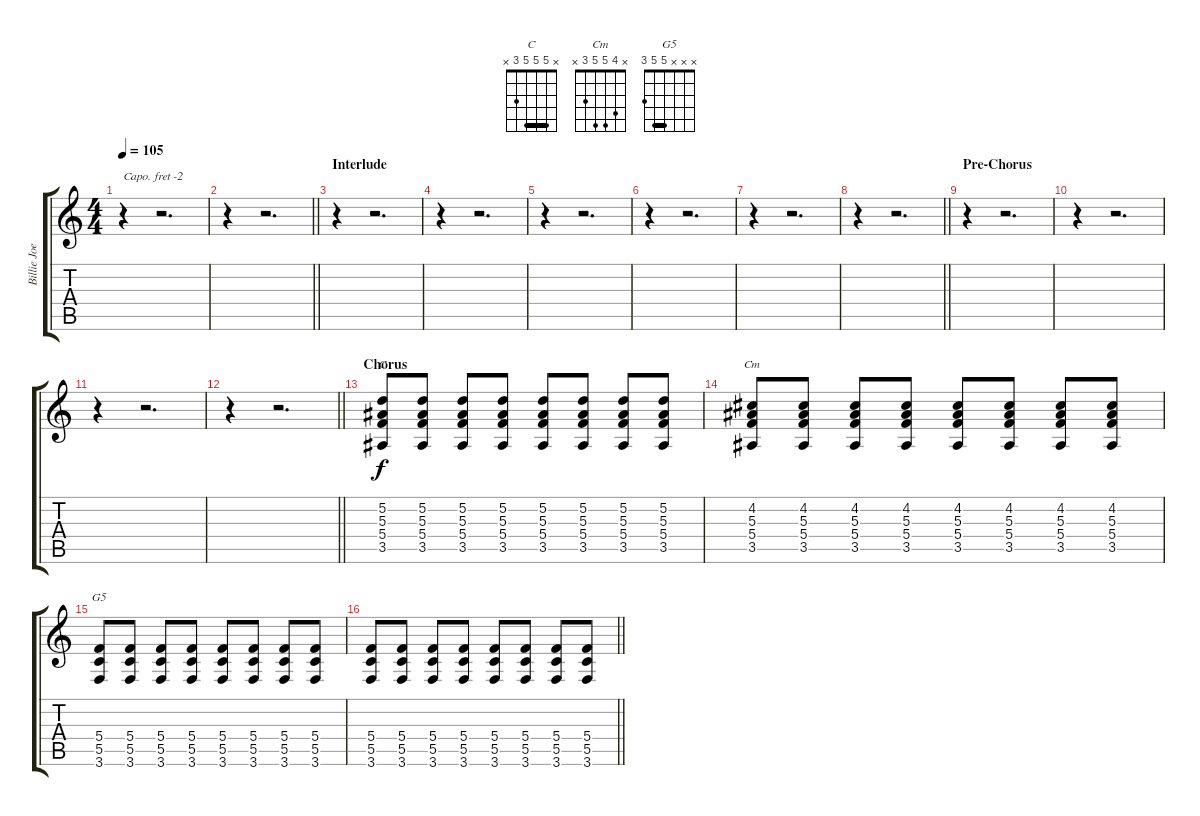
\track ("Billie Joe Armstrong - Guitar 2" "Billie Joe") {instrument distortionguitar}
\staff {score tabs}
\capo -2
\tuning (E4 B3 G3 D3 A2 E2) {hide}
\chord ("C" x 5 5 5 3 x) {barre 5}
\chord ("Cm" x 4 5 5 3 x)
\chord ("G5" x x x 5 5 3) {barre 5}
\ts (4 4)
\tempo 105
\clef g2
\ks c
r.4{dy f} r.2{d} |
\barLineRight lightlight
r.4 r.2{d} |
\section ("" "Interlude")
r.4 r.2{d} |
r.4 r.2{d} |
r.4 r.2{d} |
r.4 r.2{d} |
r.4 r.2{d} |
\barLineRight lightlight
r.4 r.2{d} |
\section ("" "Pre-Chorus")
r.4 r.2{d} |
r.4 r.2{d} |
r.4 r.2{d} |
\barLineRight lightlight
r.4 r.2{d} |
\section ("" "Chorus")
(5.2 5.3 5.4 3.5).8{ch "C"} (5.2 5.3 5.4 3.5).8 (5.2 5.3 5.4 3.5).8 (5.2 5.3 5.4 3.5).8 (5.2 5.3 5.4 3.5).8 (5.2 5.3 5.4 3.5).8 (5.2 5.3 5.4 3.5).8 (5.2 5.3 5.4 3.5).8 |
(4.2 5.3 5.4 3.5).8{ch "Cm"} (4.2 5.3 5.4 3.5).8 (4.2 5.3 5.4 3.5).8 (4.2 5.3 5.4 3.5).8 (4.2 5.3 5.4 3.5).8 (4.2 5.3 5.4 3.5).8 (4.2 5.3 5.4 3.5).8 (4.2 5.3 5.4 3.5).8 |
(5.4 5.5 3.6).8{ch "G5"} (5.4 5.5 3.6).8 (5.4 5.5 3.6).8 (5.4 5.5 3.6).8 (5.4 5.5 3.6).8 (5.4 5.5 3.6).8 (5.4 5.5 3.6).8 (5.4 5.5 3.6).8 |
\barLineRight lightlight
(5.4 5.5 3.6).8 (5.4 5.5 3.6).8 (5.4 5.5 3.6).8 (5.4 5.5 3.6).8 (5.4 5.5 3.6).8 (5.4 5.5 3.6).8 (5.4 5.5 3.6).8 (5.4 5.5 3.6).8
